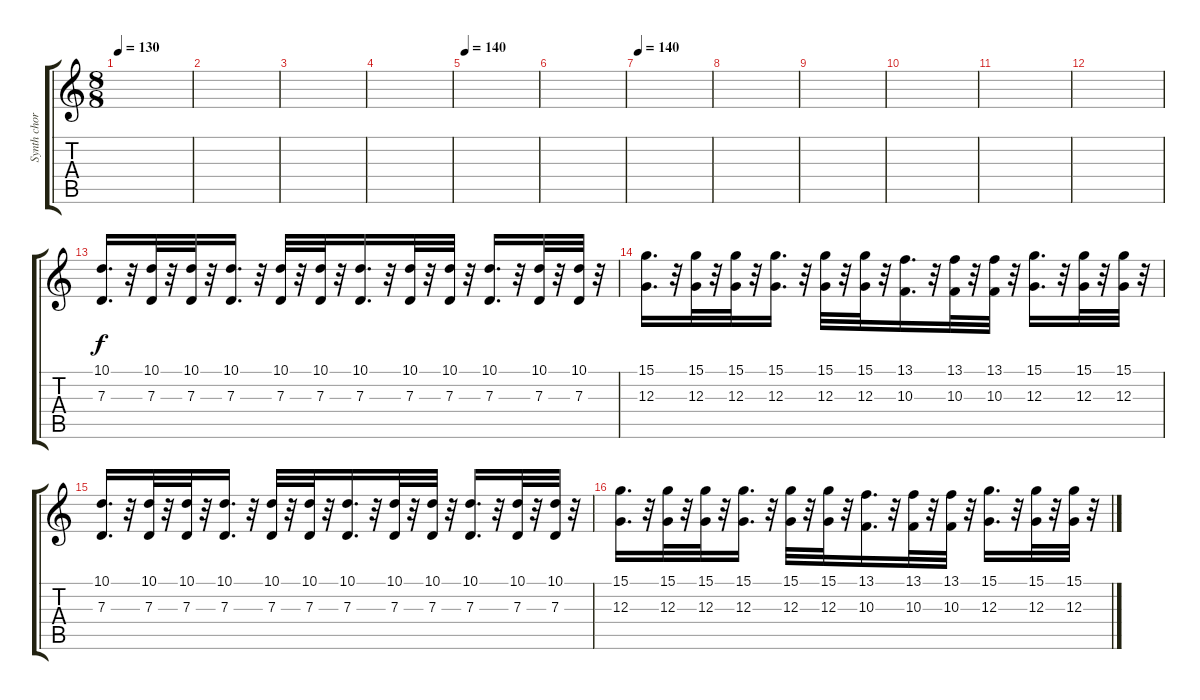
\track ("Synth chorus" "Synth chor") {instrument lead1square}
\staff {score tabs}
\tuning (E4 B3 G3 D3 A2 D2) {hide}
\ts (8 8)
\tempo 130
\clef g2
\ks c
|
|
|
|
\tempo 95
\tempo 140
|
|
\tempo 140
|
|
|
|
|
|
(10.1 7.3).16{d} r.32 (10.1 7.3).32 r.32 (10.1 7.3).32 r.32 (10.1 7.3).16{d} r.32 (10.1 7.3).32 r.32 (10.1 7.3).32 r.32 (10.1 7.3).16{d} r.32 (10.1 7.3).32 r.32 (10.1 7.3).32 r.32 (10.1 7.3).16{d} r.32 (10.1 7.3).32 r.32 (10.1 7.3).32 r.32 |
(15.1 12.3).16{d} r.32 (15.1 12.3).32 r.32 (15.1 12.3).32 r.32 (15.1 12.3).16{d} r.32 (15.1 12.3).32 r.32 (15.1 12.3).32 r.32 (13.1 10.3).16{d} r.32 (13.1 10.3).32 r.32 (13.1 10.3).32 r.32 (15.1 12.3).16{d} r.32 (15.1 12.3).32 r.32 (15.1 12.3).32 r.32 |
(10.1 7.3).16{d} r.32 (10.1 7.3).32 r.32 (10.1 7.3).32 r.32 (10.1 7.3).16{d} r.32 (10.1 7.3).32 r.32 (10.1 7.3).32 r.32 (10.1 7.3).16{d} r.32 (10.1 7.3).32 r.32 (10.1 7.3).32 r.32 (10.1 7.3).16{d} r.32 (10.1 7.3).32 r.32 (10.1 7.3).32 r.32 |
(15.1 12.3).16{d} r.32 (15.1 12.3).32 r.32 (15.1 12.3).32 r.32 (15.1 12.3).16{d} r.32 (15.1 12.3).32 r.32 (15.1 12.3).32 r.32 (13.1 10.3).16{d} r.32 (13.1 10.3).32 r.32 (13.1 10.3).32 r.32 (15.1 12.3).16{d} r.32 (15.1 12.3).32 r.32 (15.1 12.3).32 r.32
